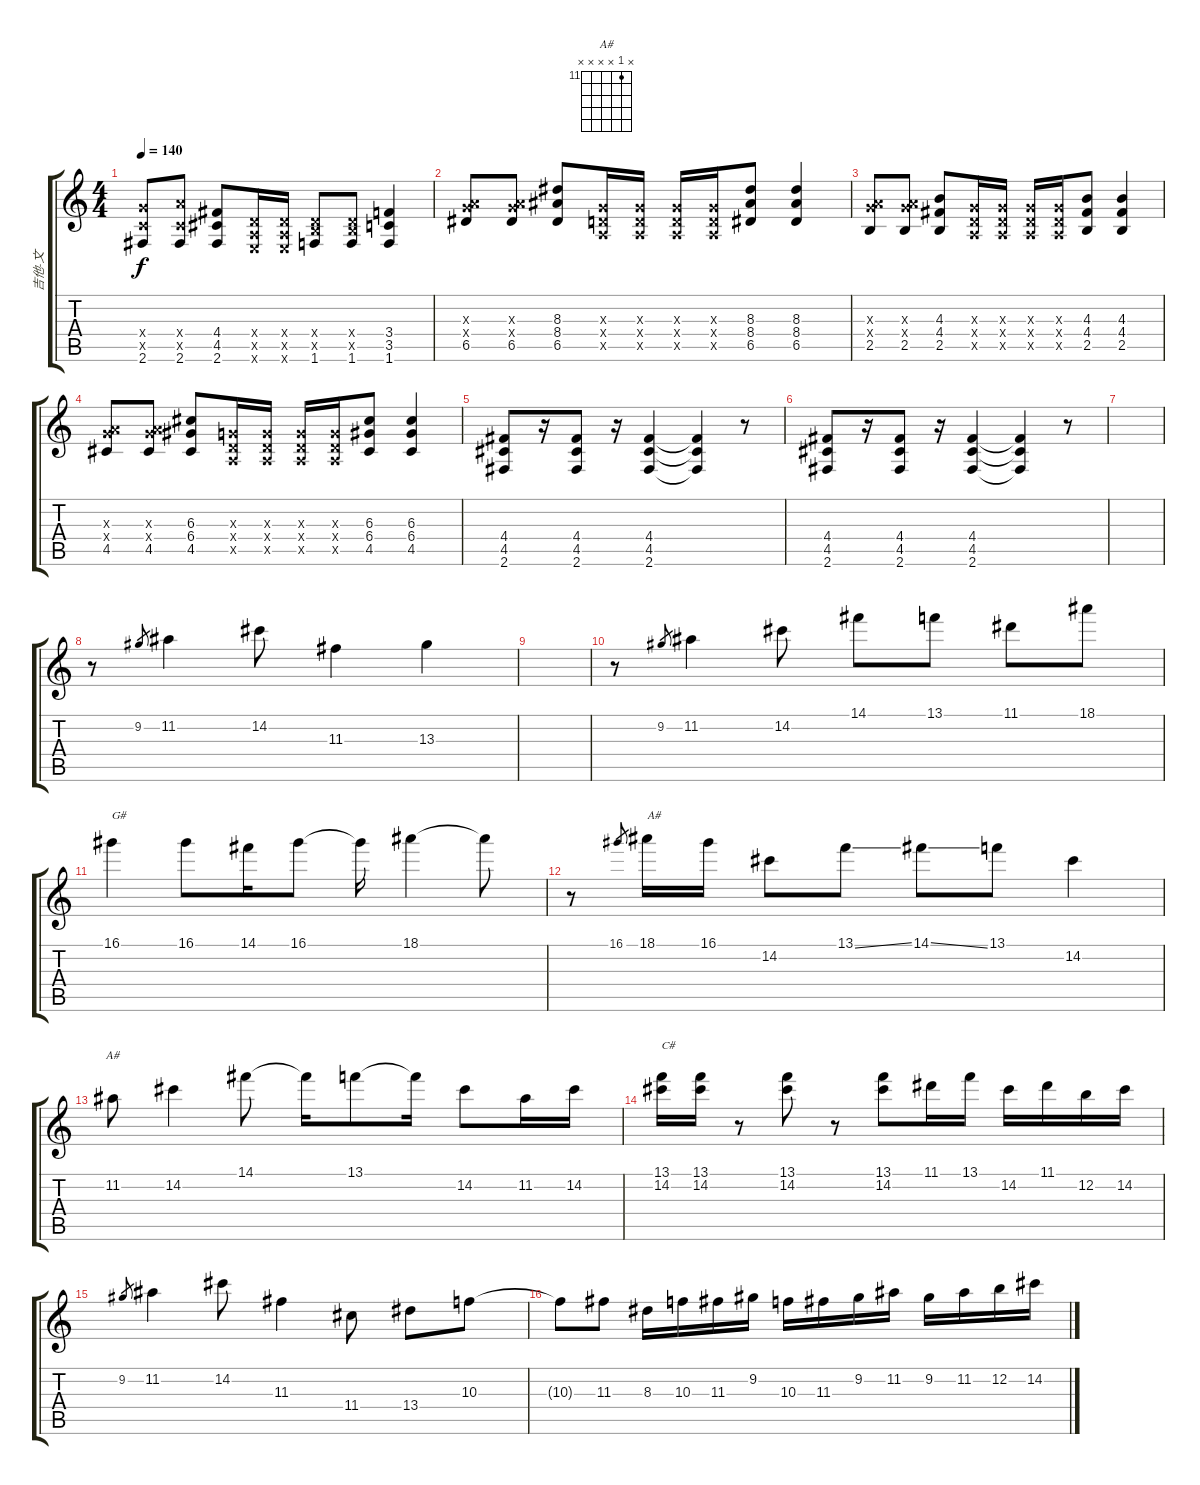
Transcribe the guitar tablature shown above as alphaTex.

\track ("吉他-文" "吉他-文") {instrument overdrivenguitar}
\staff {score tabs}
\tuning (E4 B3 G3 D3 A2 E2) {hide}
\chord ("A#" x 11 x x x x) {firstfret 11}
\ts (4 4)
\tempo 140
\clef g2
\ks c
(5.4{x} 3.5{x} 2.6).8{dy f} (7.4{x} 3.5{x} 2.6).8 (4.4 4.5 2.6).8 (0.4{x} 0.5{x} 0.6{x}).16 (0.4{x} 0.5{x} 0.6{x}).16 (0.4{x} 2.5{x} 1.6).8 (0.4{x} 2.5{x} 1.6).8 (3.4 3.5 1.6).4 |
(0.3{x} 7.4{x} 6.5).8 (0.3{x} 7.4{x} 6.5).8 (8.3 8.4 6.5).8 (0.3{x} 0.4{x} 0.5{x}).16 (0.3{x} 0.4{x} 0.5{x}).16 (0.3{x} 0.4{x} 0.5{x}).16 (0.3{x} 0.4{x} 0.5{x}).16 (8.3 8.4 6.5).8 (8.3 8.4 6.5).4 |
(0.3{x} 7.4{x} 2.5).8 (0.3{x} 7.4{x} 2.5).8 (4.3 4.4 2.5).8 (0.3{x} 0.4{x} 0.5{x}).16 (0.3{x} 0.4{x} 0.5{x}).16 (0.3{x} 0.4{x} 0.5{x}).16 (0.3{x} 0.4{x} 0.5{x}).16 (4.3 4.4 2.5).8 (4.3 4.4 2.5).4 |
(0.3{x} 7.4{x} 4.5).8 (0.3{x} 7.4{x} 4.5).8 (6.3 6.4 4.5).8 (0.3{x} 0.4{x} 0.5{x}).16 (0.3{x} 0.4{x} 0.5{x}).16 (0.3{x} 0.4{x} 0.5{x}).16 (0.3{x} 0.4{x} 0.5{x}).16 (6.3 6.4 4.5).8 (6.3 6.4 4.5).4 |
(4.4 4.5 2.6).8 r.16 (4.4 4.5 2.6).8 r.16 (4.4 4.5 2.6).4 (4.4{t} 4.5{t} 2.6{t}).4 r.8 |
(4.4 4.5 2.6).8 r.16 (4.4 4.5 2.6).8 r.16 (4.4 4.5 2.6).4 (4.4{t} 4.5{t} 2.6{t}).4 r.8 |
|
r.8 9.2.8{gr} 11.2.4 14.2.8 11.3.4 13.3.4 |
|
r.8 9.2.8{gr} 11.2.4 14.2.8 14.1.8 13.1.8 11.1.8 18.1.8 |
16.1.4{txt "G#"} 16.1.8 14.1.16 16.1.8 16.1{t}.16 18.1.4 18.1{t}.8 |
r.8 16.1.8{gr} 18.1.16{txt "A#"} 16.1.16 14.2.8 13.1{ss}.8 14.1{ss}.8 13.1.8 14.2.4 |
11.2.8{ch "A#"} 14.2.4 14.1.8 14.1{t}.16 13.1.8 13.1{t}.16 14.2.8 11.2.16 14.2.16 |
(13.1 14.2).16{txt "C#"} (13.1 14.2).16 r.8 (13.1 14.2).8 r.8 (13.1 14.2).8 11.1.16 13.1.16 14.2.16 11.1.16 12.2.16 14.2.16 |
9.2.8{gr} 11.2.4 14.2.8 11.3.4 11.4.8 13.4.8 10.3.8 |
10.3{t}.8 11.3.8 8.3.16 10.3.16 11.3.16 9.2.16 10.3.16 11.3.16 9.2.16 11.2.16 9.2.16 11.2.16 12.2.16 14.2.16
